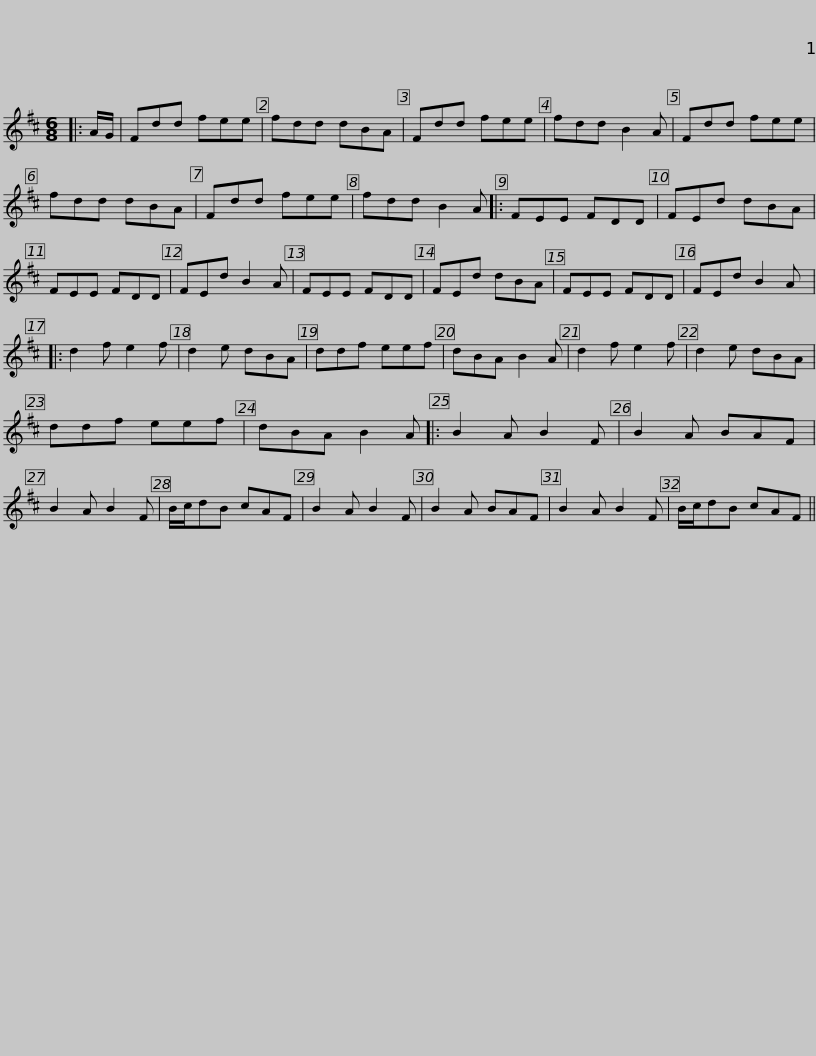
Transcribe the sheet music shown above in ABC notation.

X:1
L:1/8
M:6/8
I:linebreak $
K:D
V:1 treble
V:1
|: A/G/ | Fdd fee | fdd dBA | Fdd fee | fdd B2 A | %5
 Fdd fee | fdd dBA | Fdd fee |$ fdd B2 A |: FEE FDD | %10
 FEd dBA | FEE FDD | FEd B2 A | FEE FDD | FEd dBA |$ %15
 FEE FDD | FEd B2 A |: d2 f e2 f | d2 e dBA | ddf eef | %20
 dBA B2 A | d2 f e2 f | d2 e dBA |$ ddf eef | dBA B2 A |: %25
 B2 A B2 F | B2 A BAF | B2 A B2 F | B/c/dB cAF | B2 A B2 F | %30
 B2 A BAF |$ B2 A B2 F | B/c/dB cAF || %33
